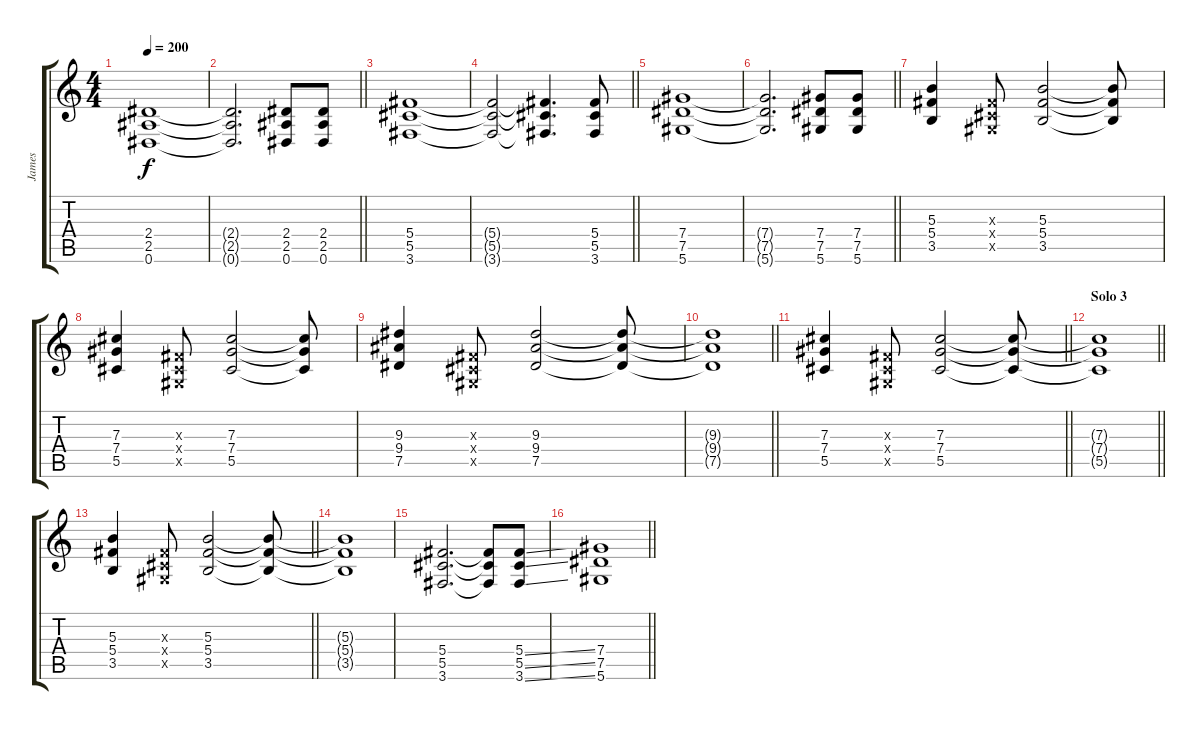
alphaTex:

\track ("James" "James") {instrument distortionguitar}
\staff {score tabs}
\tuning (Eb4 Bb3 Gb3 Db3 Ab2 Eb2) {hide}
\ts (4 4)
\tempo 200
\clef g2
\ks c
(2.4 2.5 0.6).1{dy f} |
\barLineRight lightlight
(2.4{t} 2.5{t} 0.6{t}).2{d} (2.4 2.5 0.6).8 (2.4 2.5 0.6).8 |
(5.4 5.5 3.6).1 |
\barLineRight lightlight
(5.4{t} 5.5{t} 3.6{t}).2 (5.4{t} 5.5{t} 3.6{t}).4{d} (5.4 5.5 3.6).8 |
(7.4 7.5 5.6).1 |
\barLineRight lightlight
(7.4{t} 7.5{t} 5.6{t}).2{d} (7.4 7.5 5.6).8 (7.4 7.5 5.6).8 |
(5.3 5.4 3.5).4 (0.3{x} 0.4{x} 0.5{x}).8 (5.3 5.4 3.5).2 (5.3{t} 5.4{t} 3.5{t}).8 |
(7.3 7.4 5.5).4 (0.3{x} 0.4{x} 0.5{x}).8 (7.3 7.4 5.5).2 (7.3{t} 7.4{t} 5.5{t}).8 |
(9.3 9.4 7.5).4 (0.3{x} 0.4{x} 0.5{x}).8 (9.3 9.4 7.5).2 (9.3{t} 9.4{t} 7.5{t}).8 |
\barLineRight lightlight
(9.3{t} 9.4{t} 7.5{t}).1 |
\barLineRight lightlight
(7.3 7.4 5.5).4 (0.3{x} 0.4{x} 0.5{x}).8 (7.3 7.4 5.5).2 (7.3{t} 7.4{t} 5.5{t}).8 |
\section ("" "Solo 3")
\barLineRight lightlight
(7.3{t} 7.4{t} 5.5{t}).1 |
\barLineRight lightlight
(5.3 5.4 3.5).4 (0.3{x} 0.4{x} 0.5{x}).8 (5.3 5.4 3.5).2 (5.3{t} 5.4{t} 3.5{t}).8 |
(5.3{t} 5.4{t} 3.5{t}).1 |
(5.4 5.5 3.6).2{d} (5.4{t} 5.5{t} 3.6{t}).8 (5.4{ss} 5.5{ss} 3.6{ss}).8 |
\barLineRight lightlight
(7.4 7.5 5.6).1
